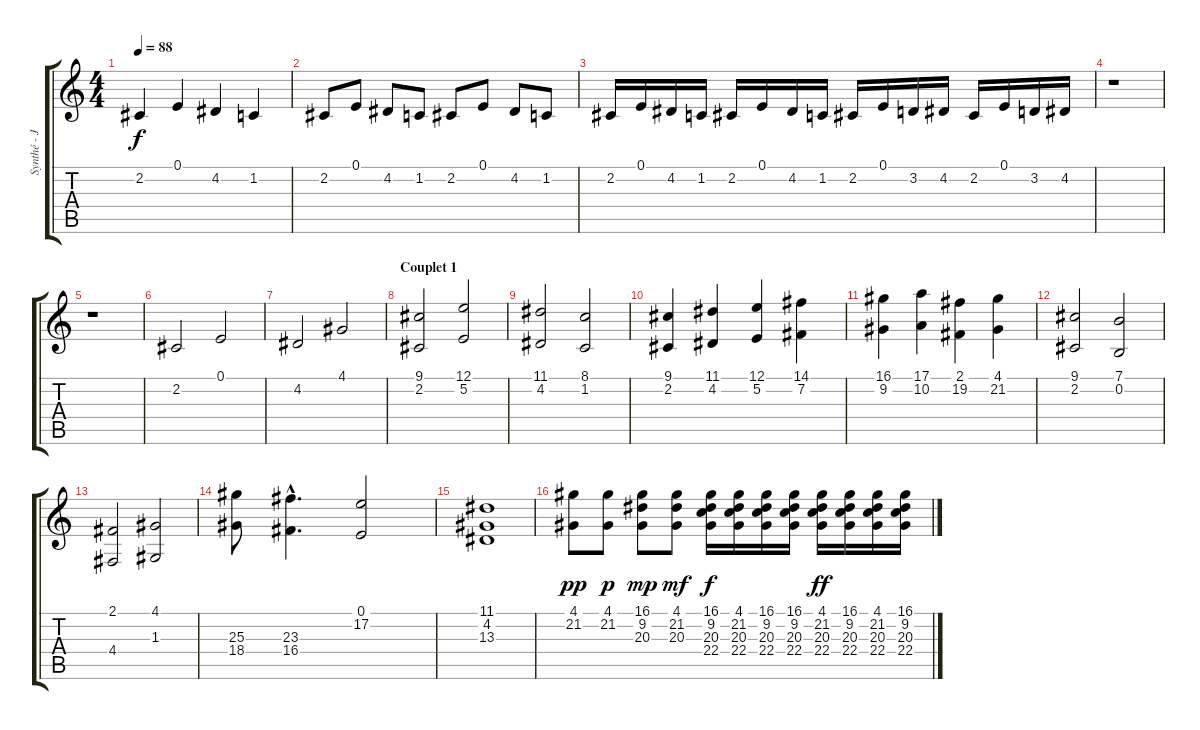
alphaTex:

\track ("Synthé - Julian" "Synthé - J") {instrument synthstrings1}
\staff {score tabs}
\tuning (E4 B3 G3 D3 A2 E2) {hide}
\ts (4 4)
\tempo 88
\clef g2
\ks c
2.2.4{dy f instrument acousticgrandpiano} 0.1.4 4.2.4 1.2.4 |
2.2.8 0.1.8 4.2.8 1.2.8 2.2.8 0.1.8 4.2.8 1.2.8 |
2.2.16 0.1.16 4.2.16 1.2.16 2.2.16 0.1.16 4.2.16 1.2.16 2.2.16 0.1.16 3.2.16 4.2.16 2.2.16 0.1.16 3.2.16 4.2.16 |
r.1 |
r.1 |
2.2.2{instrument synthstrings1} 0.1.2 |
4.2.2 4.1.2 |
\section ("" "Couplet 1")
(9.1 2.2).2 (12.1 5.2).2 |
(11.1 4.2).2 (8.1 1.2).2 |
(9.1 2.2).4 (11.1 4.2).4 (12.1 5.2).4 (14.1 7.2).4 |
(16.1 9.2).4 (17.1 10.2).4 (2.1 19.2).4 (4.1 21.2).4 |
(9.1 2.2).2 (7.1 0.2).2 |
(2.1 4.4).2 (4.1 1.3).2 |
(25.3 18.4).8 (23.3{hac} 16.4{hac}).4{d} (0.1 17.2).2 |
(11.1 4.2 13.3).1 |
(4.1 21.2).8{dy pp} (4.1 21.2).8{dy p} (16.1 9.2 20.3).8{dy mp} (4.1 21.2 20.3).8{dy mf} (16.1 9.2 20.3 22.4).16{dy f} (4.1 21.2 20.3 22.4).16 (16.1 9.2 20.3 22.4).16 (16.1 9.2 20.3 22.4).16 (4.1 21.2 20.3 22.4).16{dy ff} (16.1 9.2 20.3 22.4).16 (4.1 21.2 20.3 22.4).16 (16.1 9.2 20.3 22.4).16
